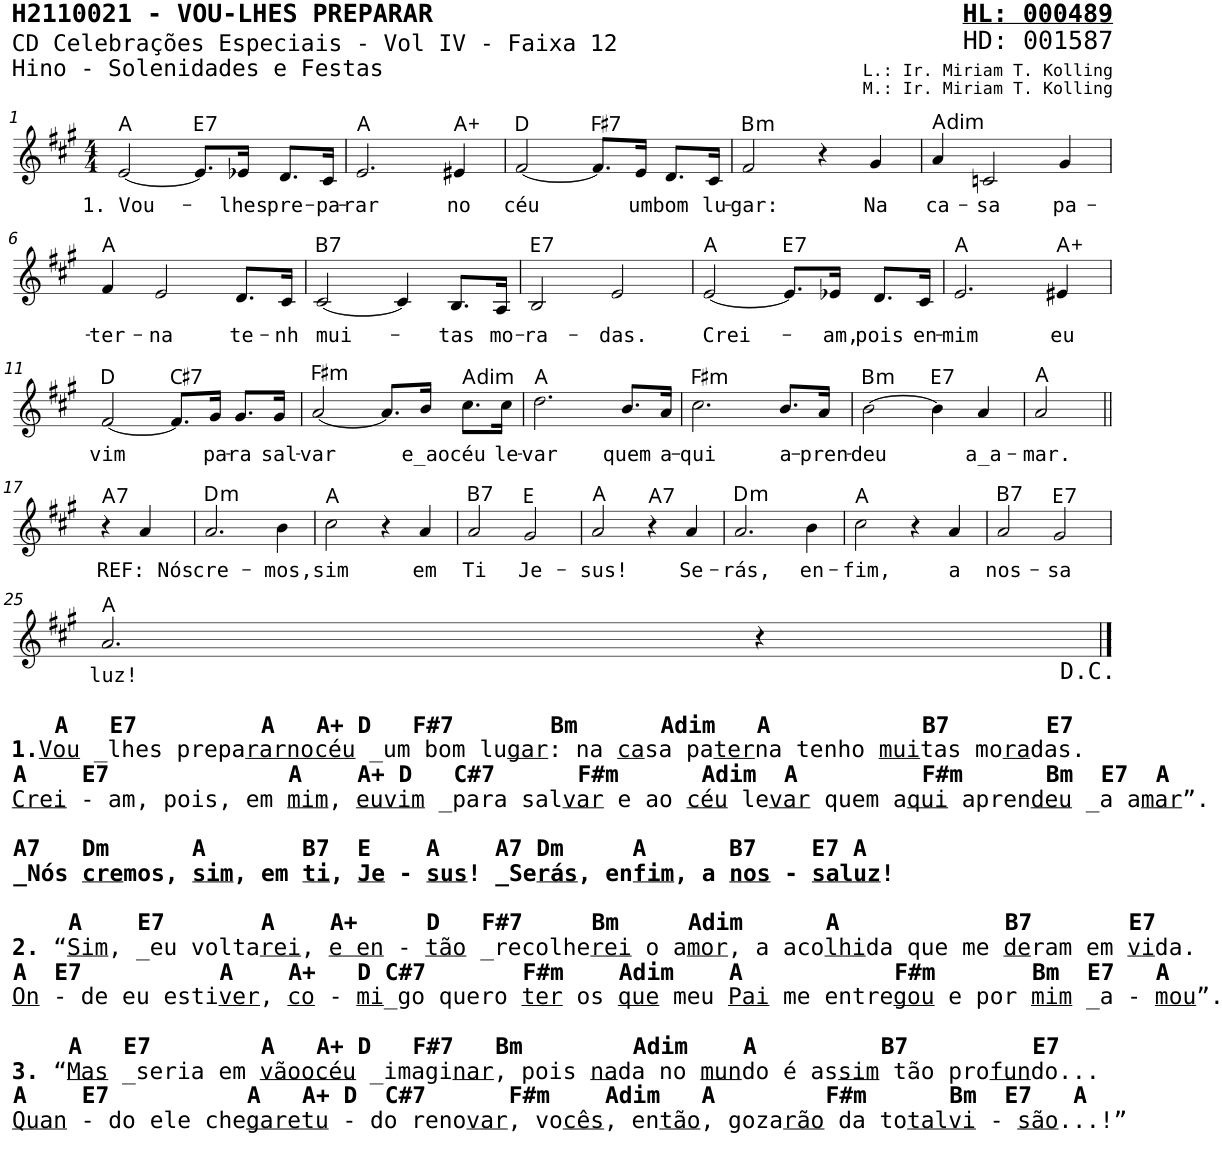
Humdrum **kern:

**kern	**text	**harte
*part1	*part1	*part1
*staff1	*staff1	*
*I"Voz	*	*
*I'V	*	*
*stria5	*	*
*clefG2	*	*
*k[f#c#g#]	*	*
*M4/4	*	*
=1	=1	=1
!	!LO:LY:b	!
[2e/	1. Vou-	A:maj
!	!	!LO:H:kt=7
8.e/L]	.	E:7
!	!LO:LY:b	!
16e-X/Jk	-lhes	.
!	!LO:LY:b	!
8.d/L	pre-	.
!	!LO:LY:b	!
16c#/Jk	-pa-	.
=2	=2	=2
!	!LO:LY:b	!
2.e/	-rar	A:maj
!	!LO:LY:b	!
4e#X/	no	A:aug
=3	=3	=3
!	!LO:LY:b	!
[2f#/	céu	D:maj
!	!	!LO:H:kt=7
8.f#/L]	.	F#:7
!	!LO:LY:b	!
16e/Jk	um	.
!	!LO:LY:b	!
8.d/L	bom	.
!	!LO:LY:b	!
16c#/Jk	lu-	.
=4	=4	=4
!	!LO:LY:b	!LO:H:kt=m
2f#/	-gar:	B:min
4r	.	.
!	!LO:LY:b	!
4g#/	Na	.
=5	=5	=5
!	!LO:LY:b	!LO:H:kt=dim
4a/	ca-	A:dim
!	!LO:LY:b	!
2cn/	-sa	.
!	!LO:LY:b	!
4g#/	pa-	.
!!LO:LB:g=z
=6	=6	=6
!	!LO:LY:b	!
4f#/	-ter-	A:maj
!	!LO:LY:b	!
2e/	-na	.
!	!LO:LY:b	!
8.d/L	te-	.
!	!LO:LY:b	!
16c#/Jk	-nh	.
=7	=7	=7
!	!LO:LY:b	!LO:H:kt=7
[2c#/	mui-	B:7
4c#/]	.	.
!	!LO:LY:b	!
8.B/L	-tas	.
!	!LO:LY:b	!
16A/Jk	mo-	.
=8	=8	=8
!	!LO:LY:b	!LO:H:kt=7
2B/	-ra-	E:7
!	!LO:LY:b	!
2e/	-das.	.
=9	=9	=9
!	!LO:LY:b	!
[2e/	Crei-	A:maj
!	!	!LO:H:kt=7
8.e/L]	.	E:7
!	!LO:LY:b	!
16e-X/Jk	-am,	.
!	!LO:LY:b	!
8.d/L	pois	.
!	!LO:LY:b	!
16c#/Jk	en-	.
=10	=10	=10
!	!LO:LY:b	!
2.e/	-mim	A:maj
!	!LO:LY:b	!
4e#X/	eu	A:aug
!!LO:LB:g=z
=11	=11	=11
!	!LO:LY:b	!
[2f#/	vim	D:maj
!	!	!LO:H:kt=7
8.f#/L]	.	C#:7
!	!LO:LY:b	!
16g#/Jk	pa-	.
!	!LO:LY:b	!
8.g#/L	-ra	.
!	!LO:LY:b	!
16g#/Jk	sal-	.
=12	=12	=12
!	!LO:LY:b	!LO:H:kt=m
[2a/	-var	F#:min
8.a/L]	.	.
!	!LO:LY:b	!
16b/Jk	e_ao	.
!	!LO:LY:b	!LO:H:kt=dim
8.cc#\L	céu	A:dim
!	!LO:LY:b	!
16cc#\Jk	le-	.
=13	=13	=13
!	!LO:LY:b	!
2.dd\	-var	A:maj
!	!LO:LY:b	!
8.b/L	quem	.
!	!LO:LY:b	!
16a/Jk	a-	.
=14	=14	=14
!	!LO:LY:b	!LO:H:kt=m
2.cc#\	-qui	F#:min
!	!LO:LY:b	!
8.b/L	a-	.
!	!LO:LY:b	!
16a/Jk	-pren-	.
=15	=15	=15
!	!LO:LY:b	!LO:H:kt=m
[2b\	-deu	B:min
!	!	!LO:H:kt=7
4b\]	.	E:7
!	!LO:LY:b	!
4a/	a_a-	.
=16	=16	=16
!	!LO:LY:b	!
2a/	-mar.	A:maj
!!LO:LB:g=z
=17||	=17||	=17||
!	!	!LO:H:kt=7
4r	.	A:7
!	!LO:LY:b	!
4a/	REF: Nós	.
=18	=18	=18
!	!LO:LY:b	!LO:H:kt=m
2.a/	cre-	D:min
!	!LO:LY:b	!
4b\	-mos,	.
=19	=19	=19
!	!LO:LY:b	!
2cc#\	sim	A:maj
4r	.	.
!	!LO:LY:b	!
4a/	em	.
=20	=20	=20
!	!LO:LY:b	!LO:H:kt=7
2a/	Ti	B:7
!	!LO:LY:b	!
2g#/	Je-	E:maj
=21	=21	=21
!	!LO:LY:b	!
2a/	-sus!	A:maj
!	!	!LO:H:kt=7
4r	.	A:7
!	!LO:LY:b	!
4a/	Se-	.
=22	=22	=22
!	!LO:LY:b	!LO:H:kt=m
2.a/	-rás,	D:min
!	!LO:LY:b	!
4b\	en-	.
=23	=23	=23
!	!LO:LY:b	!
2cc#\	-fim,	A:maj
4r	.	.
!	!LO:LY:b	!
4a/	a	.
=24	=24	=24
!	!LO:LY:b	!LO:H:kt=7
2a/	nos-	B:7
!	!LO:LY:b	!LO:H:kt=7
2g#/	-sa	E:7
!!LO:LB:g=z
=25	=25	=25
!LO:TX:b:B:t=A   E7         A   A+ D   F#7       Bm      Adim   A           B7       E7	!	!
!LO:TX:b:t=1.	!	!
!LO:TX:b:t=Vou	!	!
!LO:TX:b:t=_lhes prepa	!	!
!LO:TX:b:t=rarnocéu	!	!
!LO:TX:b:t=_um bom lu	!	!
!LO:TX:b:t=gar	!	!
!LO:TX:b:t=&colon; na	!	!
!LO:TX:b:t=ca	!	!
!LO:TX:b:t=sa pa	!	!
!LO:TX:b:t=ter	!	!
!LO:TX:b:t=na tenho	!	!
!LO:TX:b:t=mui	!	!
!LO:TX:b:t=tas mo	!	!
!LO:TX:b:t=ra	!	!
!LO:TX:b:t=das.	!	!
!LO:TX:b:B:t=A    E7             A    A+ D   C#7      F#m      Adim  A         F#m      Bm  E7  A	!	!
!LO:TX:b:t=Crei	!	!
!LO:TX:b:t=- am, pois, em	!	!
!LO:TX:b:t=mim	!	!
!LO:TX:b:t=,	!	!
!LO:TX:b:t=euvim	!	!
!LO:TX:b:t=_para sal	!	!
!LO:TX:b:t=var	!	!
!LO:TX:b:t=e ao	!	!
!LO:TX:b:t=céu	!	!
!LO:TX:b:t=le	!	!
!LO:TX:b:t=var	!	!
!LO:TX:b:t=quem a	!	!
!LO:TX:b:t=qui	!	!
!LO:TX:b:t=apren	!	!
!LO:TX:b:t=deu	!	!
!LO:TX:b:t=_a a	!	!
!LO:TX:b:t=mar	!	!
!LO:TX:b:t=”.	!	!
!LO:TX:b:B:t=A7   Dm      A &nbsp;     B7  E    A    A7 Dm     A      B7    E7 A	!	!
!LO:TX:b:t=_Nós	!	!
!LO:TX:b:t=cre	!	!
!LO:TX:b:t=mos,	!	!
!LO:TX:b:t=sim	!	!
!LO:TX:b:t=, em	!	!
!LO:TX:b:t=ti	!	!
!LO:TX:b:t=,	!	!
!LO:TX:b:t=Je	!	!
!LO:TX:b:t=-	!	!
!LO:TX:b:t=sus	!	!
!LO:TX:b:t=! _Se	!	!
!LO:TX:b:t=rás	!	!
!LO:TX:b:t=, en	!	!
!LO:TX:b:t=fim	!	!
!LO:TX:b:t=, a	!	!
!LO:TX:b:t=nos	!	!
!LO:TX:b:t=-	!	!
!LO:TX:b:t=saluz	!	!
!LO:TX:b:t=!	!	!
!LO:TX:b:t=A    E7       A    A+     D   F#7     Bm     Adim      A            B7       E7	!	!
!LO:TX:b:t=2.	!	!
!LO:TX:b:t=“	!	!
!LO:TX:b:t=Sim	!	!
!LO:TX:b:t=, _eu volta	!	!
!LO:TX:b:t=rei	!	!
!LO:TX:b:t=,	!	!
!LO:TX:b:t=e en	!	!
!LO:TX:b:t=-	!	!
!LO:TX:b:t=tão	!	!
!LO:TX:b:t=_recolhe	!	!
!LO:TX:b:t=rei	!	!
!LO:TX:b:t=o a	!	!
!LO:TX:b:t=mor	!	!
!LO:TX:b:t=, a aco	!	!
!LO:TX:b:t=lhi	!	!
!LO:TX:b:t=da que me	!	!
!LO:TX:b:t=de	!	!
!LO:TX:b:t=ram em	!	!
!LO:TX:b:t=vi	!	!
!LO:TX:b:t=da.	!	!
!LO:TX:b:B:t=A  E7          A    A+   D C#7       F#m    Adim    A           F#m       Bm  E7   A	!	!
!LO:TX:b:t=On	!	!
!LO:TX:b:t=- de eu esti	!	!
!LO:TX:b:t=ver	!	!
!LO:TX:b:t=,	!	!
!LO:TX:b:t=co	!	!
!LO:TX:b:t=-	!	!
!LO:TX:b:t=mi	!	!
!LO:TX:b:t=_go quero	!	!
!LO:TX:b:t=ter	!	!
!LO:TX:b:t=os	!	!
!LO:TX:b:t=que	!	!
!LO:TX:b:t=meu	!	!
!LO:TX:b:t=Pai	!	!
!LO:TX:b:t=me entre	!	!
!LO:TX:b:t=gou	!	!
!LO:TX:b:t=e por	!	!
!LO:TX:b:t=mim	!	!
!LO:TX:b:t=_a -	!	!
!LO:TX:b:t=mou	!	!
!LO:TX:b:t=”.	!	!
!LO:TX:b:B:t=A   E7        A   A+ D   F#7   Bm        Adim    A         B7         E7	!	!
!LO:TX:b:t=3.	!	!
!LO:TX:b:t=“	!	!
!LO:TX:b:t=Mas	!	!
!LO:TX:b:t=_seria em	!	!
!LO:TX:b:t=vãoocéu	!	!
!LO:TX:b:t=_imagi	!	!
!LO:TX:b:t=nar	!	!
!LO:TX:b:t=, pois	!	!
!LO:TX:b:t=na	!	!
!LO:TX:b:t=da no	!	!
!LO:TX:b:t=mun	!	!
!LO:TX:b:t=do é as	!	!
!LO:TX:b:t=sim	!	!
!LO:TX:b:t=tão pro	!	!
!LO:TX:b:t=fun	!	!
!LO:TX:b:t=do...	!	!
!LO:TX:b:B:t=A    E7          A   A+ D  C#7      F#m    Adim   A        F#m      Bm  E7   A	!	!
!LO:TX:b:t=Quan	!	!
!LO:TX:b:t=- do ele che	!	!
!LO:TX:b:t=garetu	!	!
!LO:TX:b:t=- do reno	!	!
!LO:TX:b:t=var	!	!
!LO:TX:b:t=, vo	!	!
!LO:TX:b:t=cês	!	!
!LO:TX:b:t=, en	!	!
!LO:TX:b:t=tão	!	!
!LO:TX:b:t=, goza	!	!
!LO:TX:b:t=rão	!	!
!LO:TX:b:t=da to	!	!
!LO:TX:b:t=talvi	!	!
!LO:TX:b:t=-	!	!
!LO:TX:b:t=são	!	!
!LO:TX:b:t=...!”	!	!
!	!LO:LY:b	!
2.a/	luz!	A:maj
4r	.	.
==	==	==
*-	*-	*-
